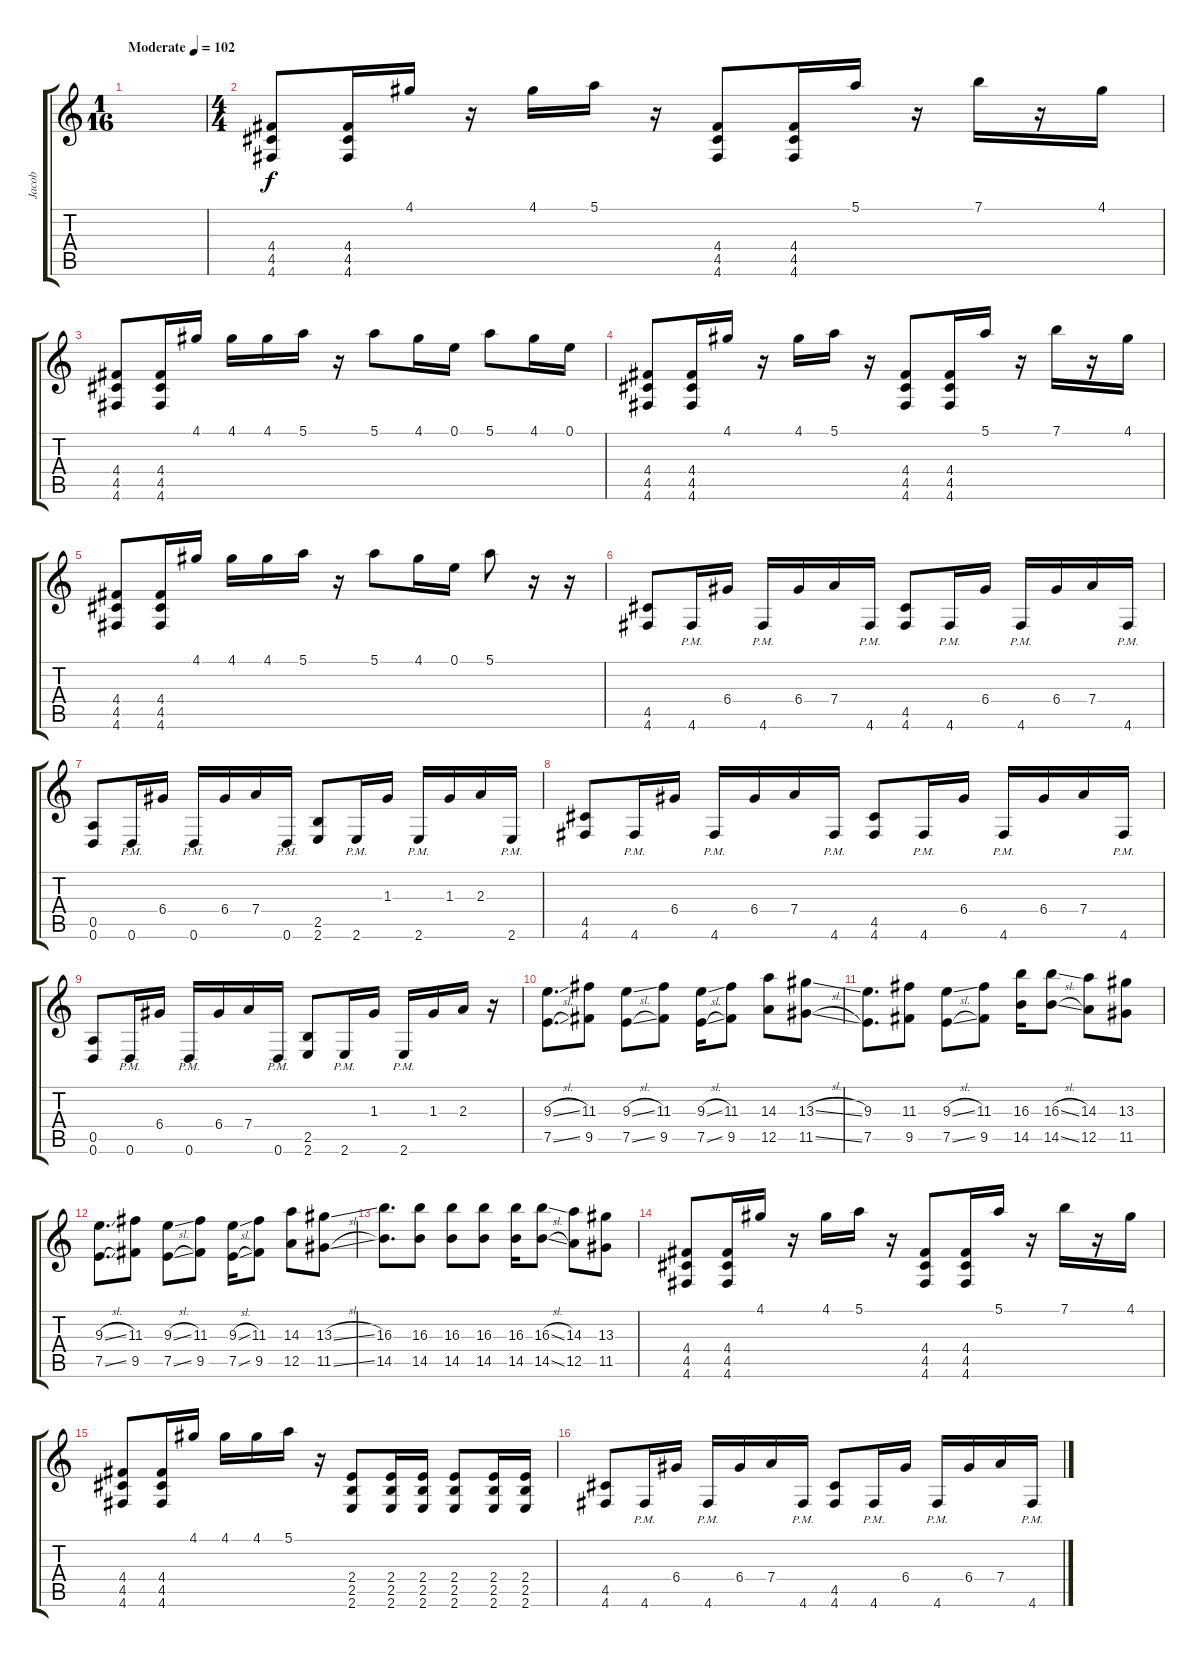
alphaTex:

\track ("Jacob" "Jacob") {instrument overdrivenguitar}
\staff {score tabs}
\tuning (E4 B3 G3 D3 A2 D2) {hide}
\ts (1 16)
\tempo (102 "Moderate")
\clef g2
\ks c
|
\ts (4 4)
(4.4 4.5 4.6).8 (4.4 4.5 4.6).16 4.1.16 r.16 4.1.16 5.1.16 r.16 (4.4 4.5 4.6).8 (4.4 4.5 4.6).16 5.1.16 r.16 7.1.16 r.16 4.1.16 |
(4.4 4.5 4.6).8 (4.4 4.5 4.6).16 4.1.16 4.1.16 4.1.16 5.1.16 r.16 5.1.8 4.1.16 0.1.16 5.1.8 4.1.16 0.1.16 |
(4.4 4.5 4.6).8 (4.4 4.5 4.6).16 4.1.16 r.16 4.1.16 5.1.16 r.16 (4.4 4.5 4.6).8 (4.4 4.5 4.6).16 5.1.16 r.16 7.1.16 r.16 4.1.16 |
(4.4 4.5 4.6).8 (4.4 4.5 4.6).16 4.1.16 4.1.16 4.1.16 5.1.16 r.16 5.1.8 4.1.16 0.1.16 5.1.8 r.16 r.16 |
(4.5 4.6).8 4.6{pm}.16 6.4.16 4.6{pm}.16 6.4.16 7.4.16 4.6{pm}.16 (4.5 4.6).8 4.6{pm}.16 6.4.16 4.6{pm}.16 6.4.16 7.4.16 4.6{pm}.16 |
(0.5 0.6).8 0.6{pm}.16 6.4.16 0.6{pm}.16 6.4.16 7.4.16 0.6{pm}.16 (2.5 2.6).8 2.6{pm}.16 1.3.16 2.6{pm}.16 1.3.16 2.3.16 2.6{pm}.16 |
(4.5 4.6).8 4.6{pm}.16 6.4.16 4.6{pm}.16 6.4.16 7.4.16 4.6{pm}.16 (4.5 4.6).8 4.6{pm}.16 6.4.16 4.6{pm}.16 6.4.16 7.4.16 4.6{pm}.16 |
(0.5 0.6).8 0.6{pm}.16 6.4.16 0.6{pm}.16 6.4.16 7.4.16 0.6{pm}.16 (2.5 2.6).8 2.6{pm}.16 1.3.16 2.6{pm}.16 1.3.16 2.3.16 r.16 |
(9.3{sl} 7.5{sl}).8{d} (11.3 9.5).8 (9.3{sl} 7.5{sl}).8 (11.3 9.5).8 (9.3{sl} 7.5{sl}).16 (11.3 9.5).8 (14.3 12.5).8 (13.3{sl} 11.5{sl}).8 |
(9.3 7.5).8{d} (11.3 9.5).8 (9.3{sl} 7.5{sl}).8 (11.3 9.5).8 (16.3 14.5).16 (16.3{sl} 14.5{sl}).8 (14.3 12.5).8 (13.3 11.5).8 |
(9.3{sl} 7.5{sl}).8{d} (11.3 9.5).8 (9.3{sl} 7.5{sl}).8 (11.3 9.5).8 (9.3{sl} 7.5{sl}).16 (11.3 9.5).8 (14.3 12.5).8 (13.3{sl} 11.5{sl}).8 |
(16.3 14.5).8{d} (16.3 14.5).8 (16.3 14.5).8 (16.3 14.5).8 (16.3 14.5).16 (16.3{sl} 14.5{sl}).8 (14.3 12.5).8 (13.3 11.5).8 |
(4.4 4.5 4.6).8 (4.4 4.5 4.6).16 4.1.16 r.16 4.1.16 5.1.16 r.16 (4.4 4.5 4.6).8 (4.4 4.5 4.6).16 5.1.16 r.16 7.1.16 r.16 4.1.16 |
(4.4 4.5 4.6).8 (4.4 4.5 4.6).16 4.1.16 4.1.16 4.1.16 5.1.16 r.16 (2.4 2.5 2.6).8 (2.4 2.5 2.6).16 (2.4 2.5 2.6).16 (2.4 2.5 2.6).8 (2.4 2.5 2.6).16 (2.4 2.5 2.6).16 |
(4.5 4.6).8 4.6{pm}.16 6.4.16 4.6{pm}.16 6.4.16 7.4.16 4.6{pm}.16 (4.5 4.6).8 4.6{pm}.16 6.4.16 4.6{pm}.16 6.4.16 7.4.16 4.6{pm}.16
